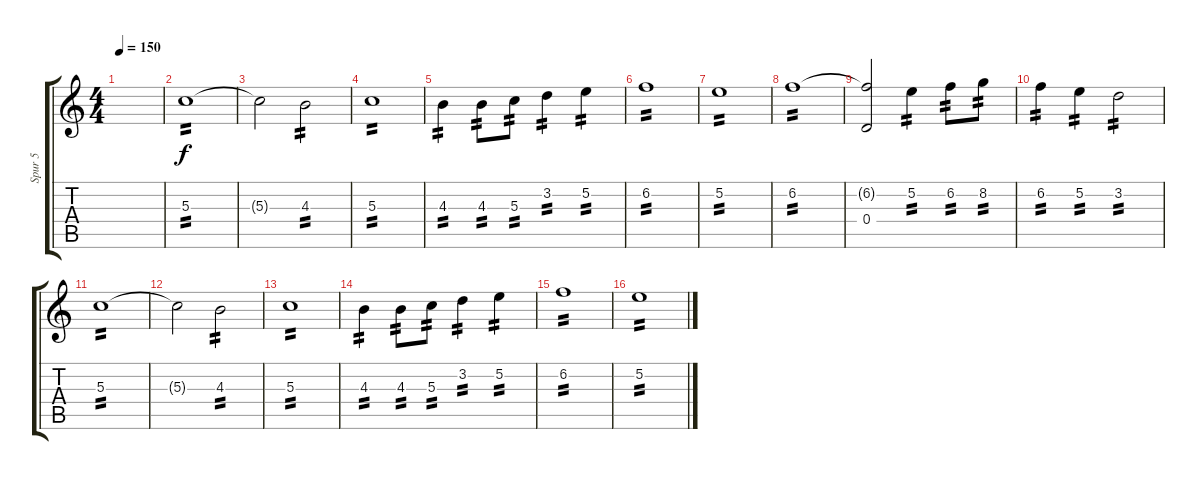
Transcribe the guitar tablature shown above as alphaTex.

\track ("Spur 5" "Spur 5") {instrument overdrivenguitar}
\staff {score tabs}
\tuning (E4 B3 G3 D3 A2 E2) {hide}
\ts (4 4)
\tempo 150
\clef g2
\ks c
|
5.3.1{tp 2} |
5.3{t}.2 4.3.2{tp 2} |
5.3.1{tp 2} |
4.3.4{tp 2} 4.3.8{tp 2} 5.3.8{tp 2} 3.2.4{tp 2} 5.2.4{tp 2} |
6.2.1{tp 2} |
5.2.1{tp 2} |
6.2.1{tp 2} |
(6.2{t} 0.4).2 5.2.4{tp 2} 6.2.8{tp 2} 8.2.8{tp 2} |
6.2.4{tp 2} 5.2.4{tp 2} 3.2.2{tp 2} |
5.3.1{tp 2} |
5.3{t}.2 4.3.2{tp 2} |
5.3.1{tp 2} |
4.3.4{tp 2} 4.3.8{tp 2} 5.3.8{tp 2} 3.2.4{tp 2} 5.2.4{tp 2} |
6.2.1{tp 2} |
5.2.1{tp 2}
